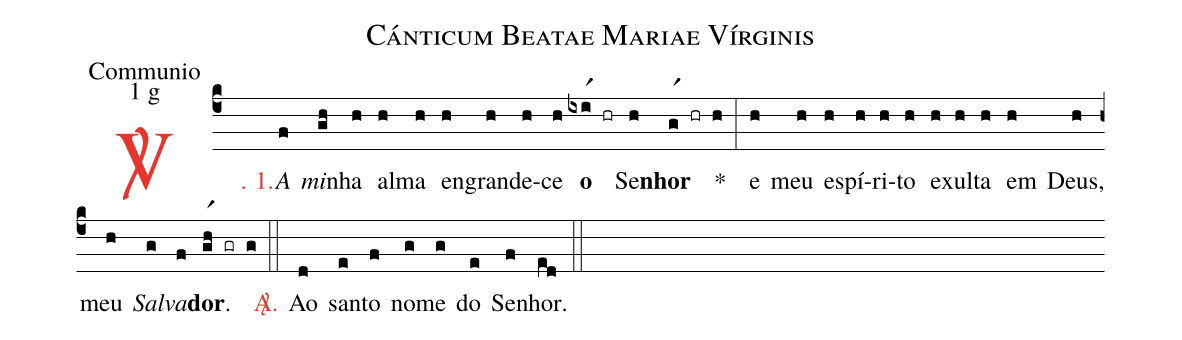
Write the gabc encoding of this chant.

name: Cánticum Beatae Mariae Vírginis;
office-part: Communio;
mode: 1;
mode-differentia: g;
%%
(c4)

<c><sp>V/</sp>. 1.</c>() <i>A</i>(f) <i>mi</i>(gh)nha(h) al(h)ma(h) en(h)gran(h)de(h)ce(h) <b>o</b>(ixir1 hr) Se(h)<b>nhor</b>(gr1 hr h) *(:) e(h) meu(h) es(h)pí(h)ri(h)to(h) e(h)xul(h)ta(h) em(h) Deus,(h) meu(h) <i>Sal</i>(g)<i>va</i>(f)<b>dor</b>.(gr1h gr g)

(::)

<nlba><c><sp>A/</sp>.</c>() Ao</nlba>(d) san(e)to(f) no(g)me(g) do(e) Se(f)nhor.(ed)

(::)
